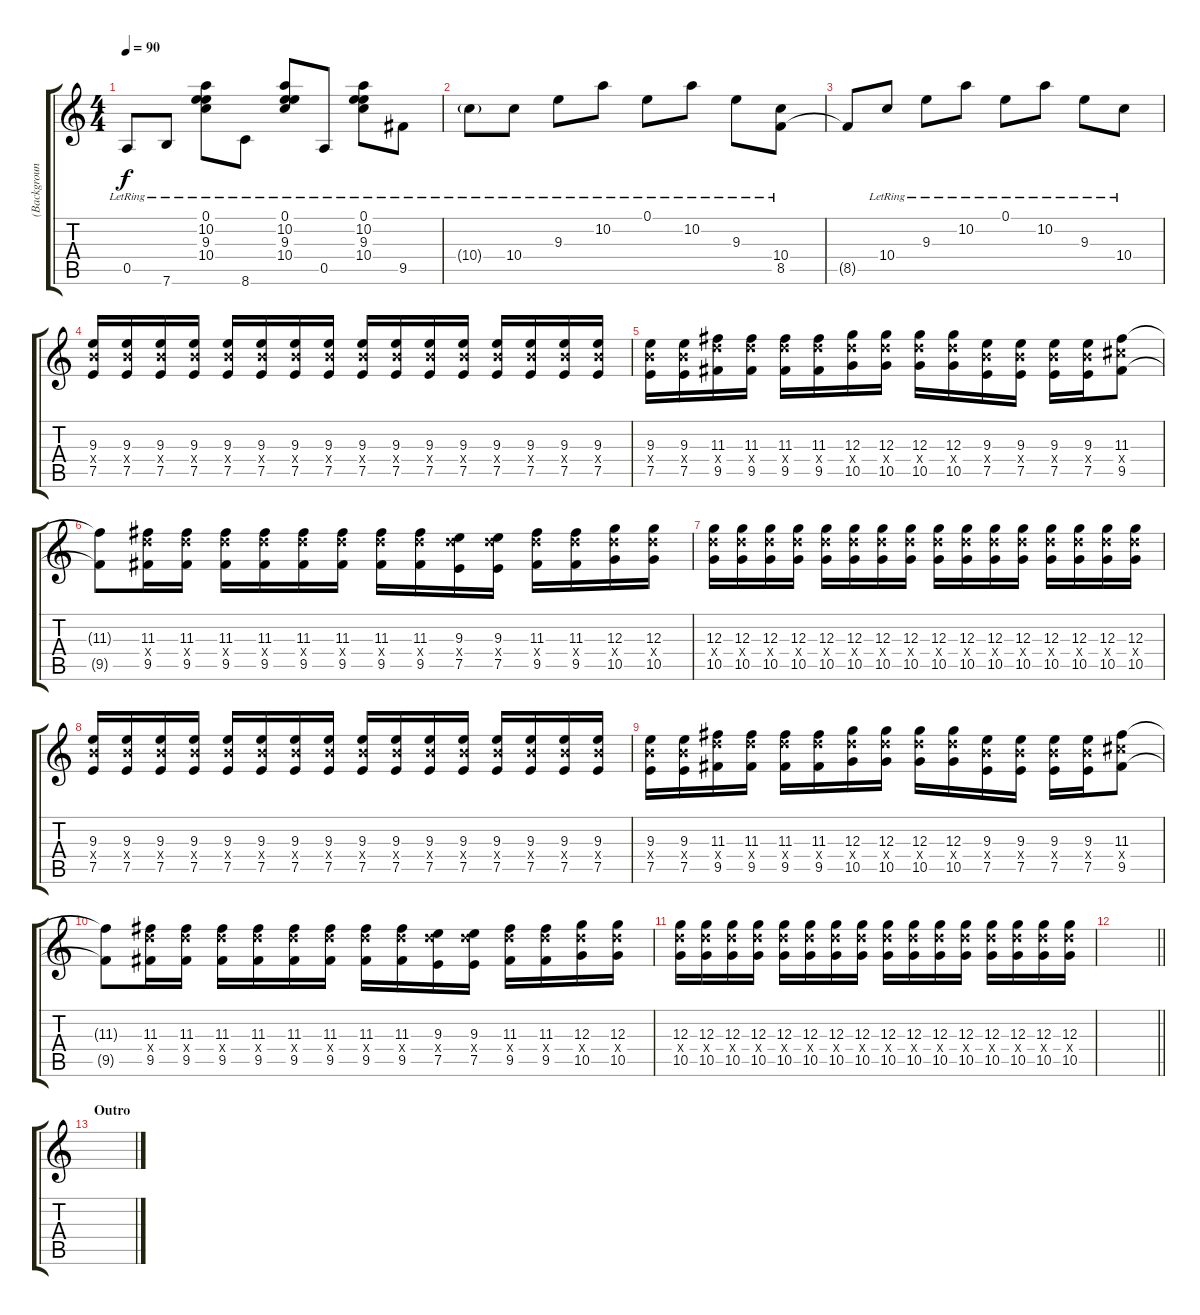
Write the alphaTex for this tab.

\track ("(Background guitar parts)" "(Backgroun") {instrument electricguitarclean}
\staff {score tabs}
\tuning (E4 B3 G3 D3 A2 E2) {hide}
\ts (4 4)
\tempo 90
\clef g2
\ks c
0.5{lr}.8{dy f} 7.6{lr}.8 (0.1{lr} 10.2{lr} 9.3{lr} 10.4).8 8.6{lr}.8 (0.1{lr} 10.2{lr} 9.3{lr} 10.4).8 0.5{lr}.8 (0.1{lr} 10.2{lr} 9.3{lr} 10.4).8 9.5{lr}.8 |
10.4{g lr}.8 10.4{lr}.8 9.3{lr}.8 10.2{lr}.8 0.1{lr}.8 10.2{lr}.8 9.3{lr}.8 (10.4{lr} 8.5{lr}).8 |
8.5{t}.8 10.4{lr}.8 9.3{lr}.8 10.2{lr}.8 0.1{lr}.8 10.2{lr}.8 9.3{lr}.8 10.4{lr}.8 |
(9.3 9.4{x} 7.5).16{instrument overdrivenguitar} (9.3 9.4{x} 7.5).16 (9.3 9.4{x} 7.5).16 (9.3 9.4{x} 7.5).16 (9.3 9.4{x} 7.5).16 (9.3 9.4{x} 7.5).16 (9.3 9.4{x} 7.5).16 (9.3 9.4{x} 7.5).16 (9.3 9.4{x} 7.5).16 (9.3 9.4{x} 7.5).16 (9.3 9.4{x} 7.5).16 (9.3 9.4{x} 7.5).16 (9.3 9.4{x} 7.5).16 (9.3 9.4{x} 7.5).16 (9.3 9.4{x} 7.5).16 (9.3 9.4{x} 7.5).16 |
(9.3 9.4{x} 7.5).16 (9.3 9.4{x} 7.5).16 (11.3 12.4{x} 9.5).16 (11.3 12.4{x} 9.5).16 (11.3 12.4{x} 9.5).16 (11.3 12.4{x} 9.5).16 (12.3 12.4{x} 10.5).16 (12.3 12.4{x} 10.5).16 (12.3 12.4{x} 10.5).16 (12.3 12.4{x} 10.5).16 (9.3 9.4{x} 7.5).16 (9.3 9.4{x} 7.5).16 (9.3 9.4{x} 7.5).16 (9.3 9.4{x} 7.5).16 (11.3 11.4{x} 9.5).8 |
(11.3{t} 9.5{t}).8 (11.3 12.4{x} 9.5).16 (11.3 12.4{x} 9.5).16 (11.3 12.4{x} 9.5).16 (11.3 12.4{x} 9.5).16 (11.3 12.4{x} 9.5).16 (11.3 12.4{x} 9.5).16 (11.3 12.4{x} 9.5).16 (11.3 12.4{x} 9.5).16 (9.3 12.4{x} 7.5).16 (9.3 12.4{x} 7.5).16 (11.3 12.4{x} 9.5).16 (11.3 12.4{x} 9.5).16 (12.3 12.4{x} 10.5).16 (12.3 12.4{x} 10.5).16 |
(12.3 12.4{x} 10.5).16 (12.3 12.4{x} 10.5).16 (12.3 12.4{x} 10.5).16 (12.3 12.4{x} 10.5).16 (12.3 12.4{x} 10.5).16 (12.3 12.4{x} 10.5).16 (12.3 12.4{x} 10.5).16 (12.3 12.4{x} 10.5).16 (12.3 12.4{x} 10.5).16 (12.3 12.4{x} 10.5).16 (12.3 12.4{x} 10.5).16 (12.3 12.4{x} 10.5).16 (12.3 12.4{x} 10.5).16 (12.3 12.4{x} 10.5).16 (12.3 12.4{x} 10.5).16 (12.3 12.4{x} 10.5).16 |
(9.3 9.4{x} 7.5).16{instrument overdrivenguitar} (9.3 9.4{x} 7.5).16 (9.3 9.4{x} 7.5).16 (9.3 9.4{x} 7.5).16 (9.3 9.4{x} 7.5).16 (9.3 9.4{x} 7.5).16 (9.3 9.4{x} 7.5).16 (9.3 9.4{x} 7.5).16 (9.3 9.4{x} 7.5).16 (9.3 9.4{x} 7.5).16 (9.3 9.4{x} 7.5).16 (9.3 9.4{x} 7.5).16 (9.3 9.4{x} 7.5).16 (9.3 9.4{x} 7.5).16 (9.3 9.4{x} 7.5).16 (9.3 9.4{x} 7.5).16 |
(9.3 9.4{x} 7.5).16 (9.3 9.4{x} 7.5).16 (11.3 12.4{x} 9.5).16 (11.3 12.4{x} 9.5).16 (11.3 12.4{x} 9.5).16 (11.3 12.4{x} 9.5).16 (12.3 12.4{x} 10.5).16 (12.3 12.4{x} 10.5).16 (12.3 12.4{x} 10.5).16 (12.3 12.4{x} 10.5).16 (9.3 9.4{x} 7.5).16 (9.3 9.4{x} 7.5).16 (9.3 9.4{x} 7.5).16 (9.3 9.4{x} 7.5).16 (11.3 11.4{x} 9.5).8 |
(11.3{t} 9.5{t}).8 (11.3 12.4{x} 9.5).16 (11.3 12.4{x} 9.5).16 (11.3 12.4{x} 9.5).16 (11.3 12.4{x} 9.5).16 (11.3 12.4{x} 9.5).16 (11.3 12.4{x} 9.5).16 (11.3 12.4{x} 9.5).16 (11.3 12.4{x} 9.5).16 (9.3 12.4{x} 7.5).16 (9.3 12.4{x} 7.5).16 (11.3 12.4{x} 9.5).16 (11.3 12.4{x} 9.5).16 (12.3 12.4{x} 10.5).16 (12.3 12.4{x} 10.5).16 |
(12.3 12.4{x} 10.5).16 (12.3 12.4{x} 10.5).16 (12.3 12.4{x} 10.5).16 (12.3 12.4{x} 10.5).16 (12.3 12.4{x} 10.5).16 (12.3 12.4{x} 10.5).16 (12.3 12.4{x} 10.5).16 (12.3 12.4{x} 10.5).16 (12.3 12.4{x} 10.5).16 (12.3 12.4{x} 10.5).16 (12.3 12.4{x} 10.5).16 (12.3 12.4{x} 10.5).16 (12.3 12.4{x} 10.5).16 (12.3 12.4{x} 10.5).16 (12.3 12.4{x} 10.5).16 (12.3 12.4{x} 10.5).16 |
\barLineRight lightlight
|
\section ("" "Outro")
